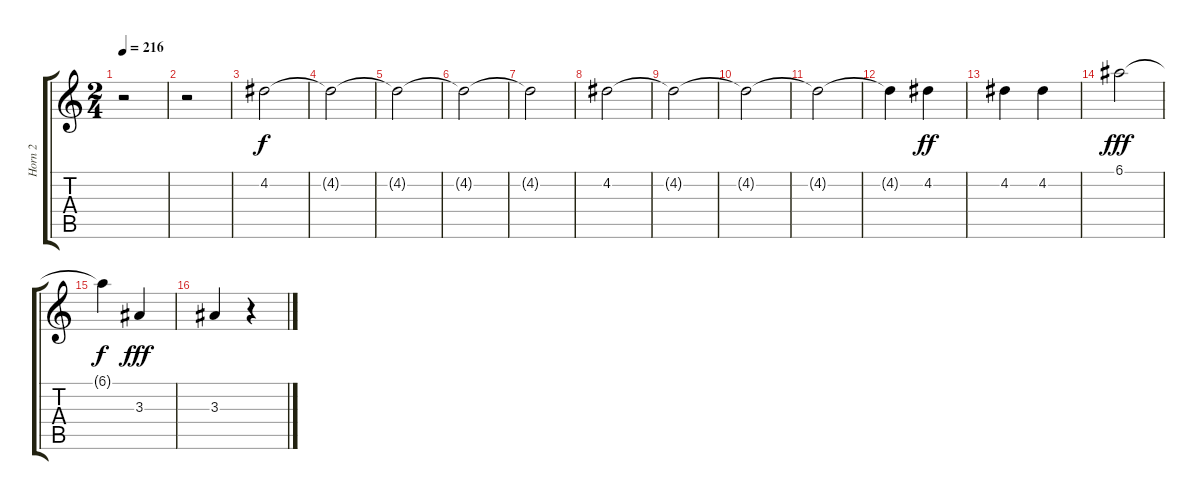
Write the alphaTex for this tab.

\track ("Horn 2" "Horn 2") {instrument acousticguitarnylon}
\staff {score tabs}
\tuning (E4 B3 G3 D3 A2 E2) {hide}
\ts (2 4)
\tempo 216
\clef g2
\ks c
r.2{dy f} |
r.2 |
4.2.2 |
4.2{t}.2 |
4.2{t}.2 |
4.2{t}.2 |
4.2{t}.2 |
4.2.2 |
4.2{t}.2 |
4.2{t}.2 |
4.2{t}.2 |
4.2{t}.4 4.2.4{dy ff} |
4.2.4 4.2.4 |
6.1.2{dy fff} |
6.1{t}.4{dy f} 3.3.4{dy fff} |
3.3.4 r.4
